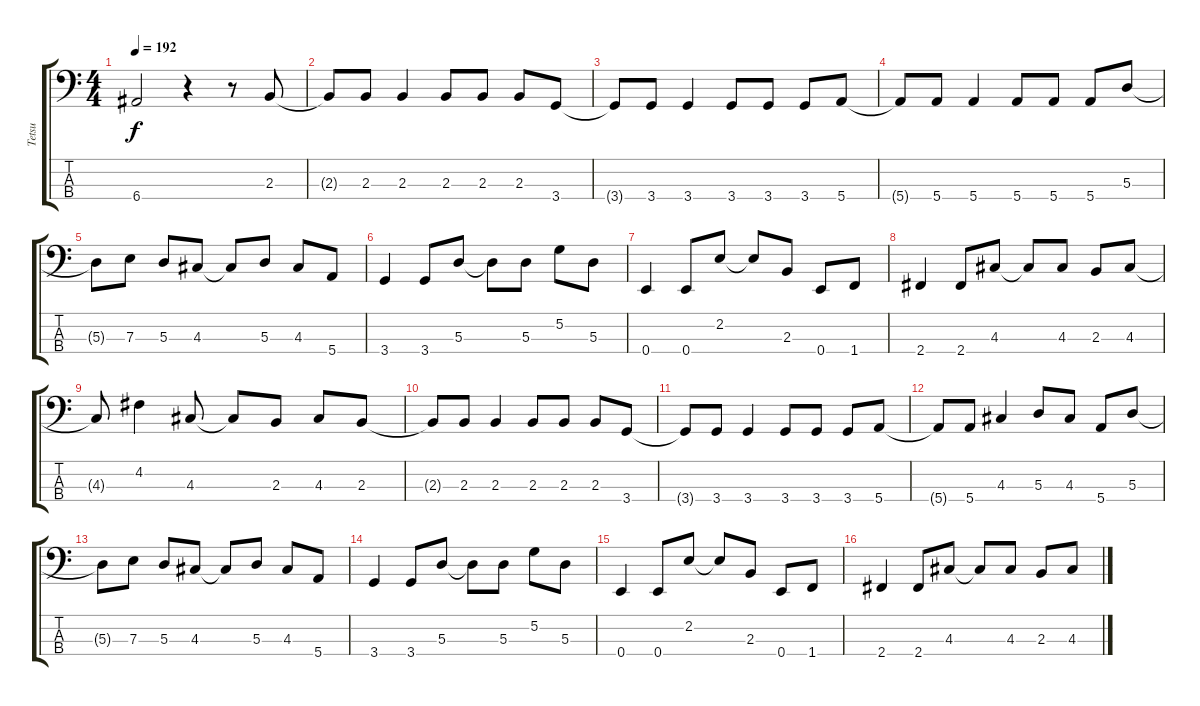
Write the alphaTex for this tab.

\track ("Tetsu" "Tetsu") {instrument electricbasspick}
\staff {score tabs}
\tuning (G2 D2 A1 E1) {hide}
\ts (4 4)
\tempo 192
\clef f4
\ks c
6.4{t}.2{dy f} r.4 r.8 2.3.8 |
2.3{t}.8 2.3.8 2.3.4 2.3.8 2.3.8 2.3.8 3.4.8 |
3.4{t}.8 3.4.8 3.4.4 3.4.8 3.4.8 3.4.8 5.4.8 |
5.4{t}.8 5.4.8 5.4.4 5.4.8 5.4.8 5.4.8 5.3.8 |
5.3{t}.8 7.3.8 5.3.8 4.3.8 4.3{t}.8 5.3.8 4.3.8 5.4.8 |
3.4.4 3.4.8 5.3.8 5.3{t}.8 5.3.8 5.2.8 5.3.8 |
0.4.4 0.4.8 2.2.8 2.2{t}.8 2.3.8 0.4.8 1.4.8 |
2.4.4 2.4.8 4.3.8 4.3{t}.8 4.3.8 2.3.8 4.3.8 |
4.3{t}.8 4.2.4 4.3.8 4.3{t}.8 2.3.8 4.3.8 2.3.8 |
2.3{t}.8 2.3.8 2.3.4 2.3.8 2.3.8 2.3.8 3.4.8 |
3.4{t}.8 3.4.8 3.4.4 3.4.8 3.4.8 3.4.8 5.4.8 |
5.4{t}.8 5.4.8 4.3.4 5.3.8 4.3.8 5.4.8 5.3.8 |
5.3{t}.8 7.3.8 5.3.8 4.3.8 4.3{t}.8 5.3.8 4.3.8 5.4.8 |
3.4.4 3.4.8 5.3.8 5.3{t}.8 5.3.8 5.2.8 5.3.8 |
0.4.4 0.4.8 2.2.8 2.2{t}.8 2.3.8 0.4.8 1.4.8 |
2.4.4 2.4.8 4.3.8 4.3{t}.8 4.3.8 2.3.8 4.3.8
